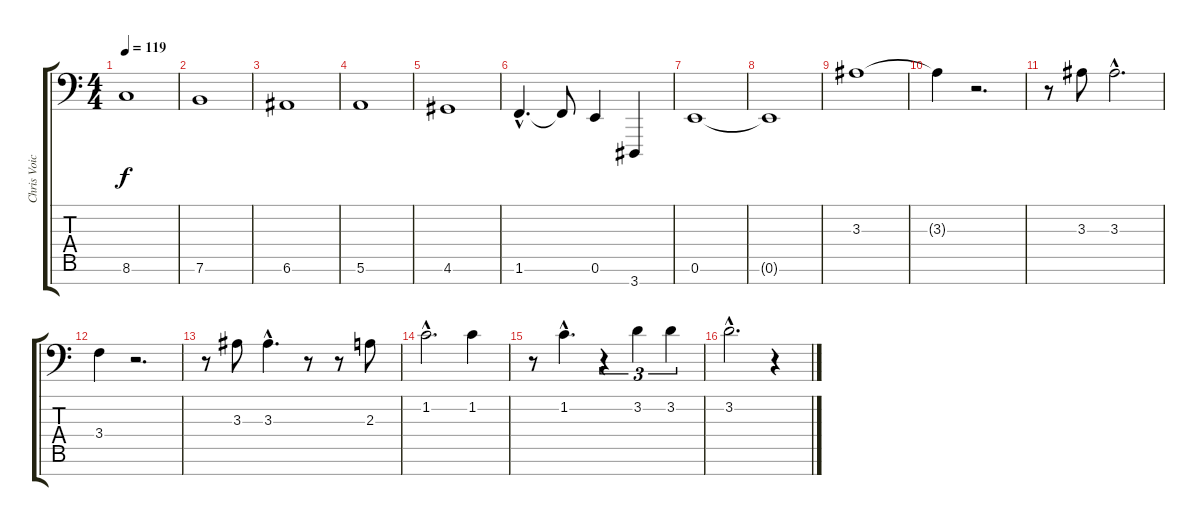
\track ("Chris Voice" "Chris Voic") {instrument viola}
\staff {score tabs}
\tuning (E4 B3 G3 D3 A2 E2 C-1) {hide}
\ts (4 4)
\tempo 119
\clef f4
\ks c
8.6.1{dy f} |
7.6.1 |
6.6.1 |
5.6.1 |
4.6.1 |
1.6{hac}.4{d} 1.6{t}.8 0.6.4 3.7.4 |
0.6.1 |
0.6{t}.1 |
3.3.1{instrument viola} |
3.3{t}.4 r.2{d} |
r.8 3.3.8 3.3{hac}.2{d} |
3.4.4 r.2{d} |
r.8 3.3.8 3.3{hac}.4{d} r.8 r.8 2.3.8 |
1.2{hac}.2{d} 1.2.4 |
r.8 1.2{hac}.4{d} r.4{tu (3 2)} 3.2.4{tu (3 2)} 3.2.4{tu (3 2)} |
3.2{hac}.2{d} r.4
